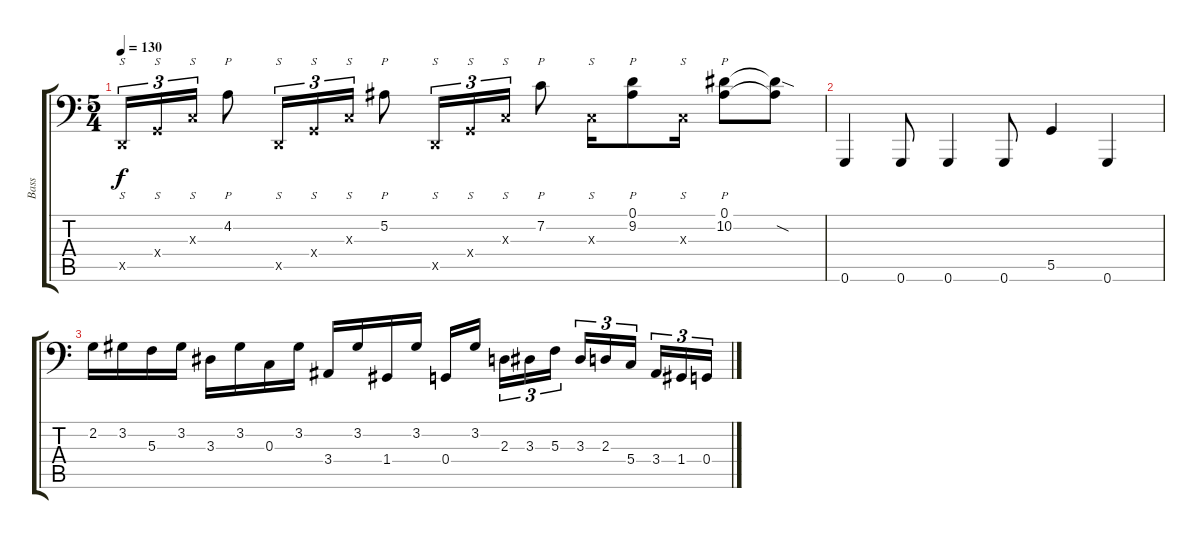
\track ("Bass" "Bass") {instrument electricbassfinger}
\staff {score tabs}
\tuning (Bb2 F2 C2 G1 D1 G0) {hide}
\ts (5 4)
\tempo 130
\clef f4
\ks c
0.5{x}.16{s tu (3 2) dy f instrument slapbass2} 0.4{x}.16{s tu (3 2)} 0.3{x}.16{s tu (3 2)} 4.2.8{p} 0.5{x}.16{s tu (3 2)} 0.4{x}.16{s tu (3 2)} 0.3{x}.16{s tu (3 2)} 5.2.8{p} 0.5{x}.16{s tu (3 2)} 0.4{x}.16{s tu (3 2)} 0.3{x}.16{s tu (3 2)} 7.2.8{p} 0.3{x}.16{s} (0.1 9.2).8{p} 0.3{x}.16{s} (0.1 10.2).8{p} (0.1{t} 10.2{sod t}).8 |
0.6.4{instrument electricbassfinger} 0.6.8 0.6.4 0.6.8 5.5.4 0.6.4 |
2.2.16 3.2.16 5.3.16 3.2.16 3.3.16 3.2.16 0.3.16 3.2.16 3.4.16 3.2.16 1.4.16 3.2.16 0.4.16 3.2.16{beam splitsecondary} 2.3.16{tu (3 2)} 3.3.16{tu (3 2)} 5.3.16{tu (3 2)} 3.3.16{tu (3 2)} 2.3.16{tu (3 2)} 5.4.16{tu (3 2) beam splitsecondary} 3.4.16{tu (3 2)} 1.4.16{tu (3 2)} 0.4.16{tu (3 2)}
